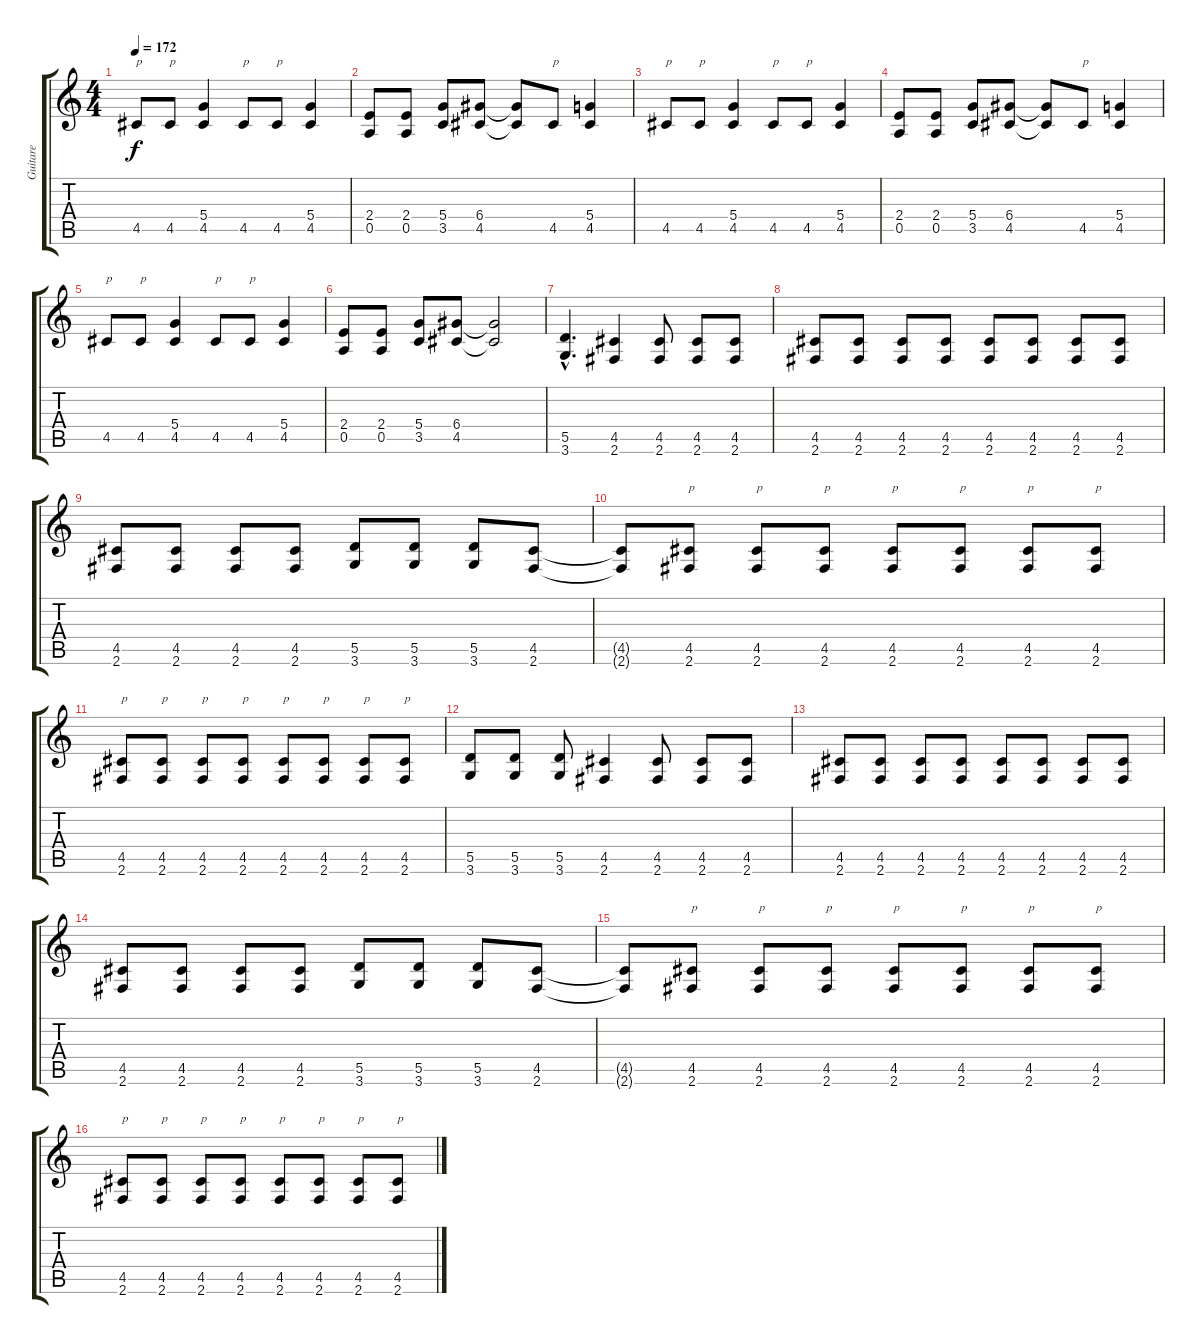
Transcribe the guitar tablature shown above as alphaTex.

\track ("Guitare" "Guitare") {instrument distortionguitar}
\staff {score tabs}
\tuning (E4 B3 G3 D3 A2 E2) {hide}
\ts (4 4)
\tempo 172
\clef g2
\ks c
4.5.8{txt "p" dy f} 4.5.8{txt "p"} (5.4 4.5).4 4.5.8{txt "p"} 4.5.8{txt "p"} (5.4 4.5).4 |
(2.4 0.5).8 (2.4 0.5).8 (5.4 3.5).8 (6.4 4.5).8 (6.4{t} 4.5{t}).8 4.5.8{txt "p"} (5.4 4.5).4 |
4.5.8{txt "p"} 4.5.8{txt "p"} (5.4 4.5).4 4.5.8{txt "p"} 4.5.8{txt "p"} (5.4 4.5).4 |
(2.4 0.5).8 (2.4 0.5).8 (5.4 3.5).8 (6.4 4.5).8 (6.4{t} 4.5{t}).8 4.5.8{txt "p"} (5.4 4.5).4 |
4.5.8{txt "p"} 4.5.8{txt "p"} (5.4 4.5).4 4.5.8{txt "p"} 4.5.8{txt "p"} (5.4 4.5).4 |
(2.4 0.5).8 (2.4 0.5).8 (5.4 3.5).8 (6.4 4.5).8 (6.4{t} 4.5{t}).2 |
(5.5{hac} 3.6{hac}).4{d} (4.5 2.6).4 (4.5 2.6).8 (4.5 2.6).8 (4.5 2.6).8 |
(4.5 2.6).8 (4.5 2.6).8 (4.5 2.6).8 (4.5 2.6).8 (4.5 2.6).8 (4.5 2.6).8 (4.5 2.6).8 (4.5 2.6).8 |
(4.5 2.6).8 (4.5 2.6).8 (4.5 2.6).8 (4.5 2.6).8 (5.5 3.6).8 (5.5 3.6).8 (5.5 3.6).8 (4.5 2.6).8 |
(4.5{t} 2.6{t}).8 (4.5 2.6).8{txt "p"} (4.5 2.6).8{txt "p"} (4.5 2.6).8{txt "p"} (4.5 2.6).8{txt "p"} (4.5 2.6).8{txt "p"} (4.5 2.6).8{txt "p"} (4.5 2.6).8{txt "p"} |
(4.5 2.6).8{txt "p"} (4.5 2.6).8{txt "p"} (4.5 2.6).8{txt "p"} (4.5 2.6).8{txt "p"} (4.5 2.6).8{txt "p"} (4.5 2.6).8{txt "p"} (4.5 2.6).8{txt "p"} (4.5 2.6).8{txt "p"} |
(5.5 3.6).8 (5.5 3.6).8 (5.5 3.6).8 (4.5 2.6).4 (4.5 2.6).8 (4.5 2.6).8 (4.5 2.6).8 |
(4.5 2.6).8 (4.5 2.6).8 (4.5 2.6).8 (4.5 2.6).8 (4.5 2.6).8 (4.5 2.6).8 (4.5 2.6).8 (4.5 2.6).8 |
(4.5 2.6).8 (4.5 2.6).8 (4.5 2.6).8 (4.5 2.6).8 (5.5 3.6).8 (5.5 3.6).8 (5.5 3.6).8 (4.5 2.6).8 |
(4.5{t} 2.6{t}).8 (4.5 2.6).8{txt "p"} (4.5 2.6).8{txt "p"} (4.5 2.6).8{txt "p"} (4.5 2.6).8{txt "p"} (4.5 2.6).8{txt "p"} (4.5 2.6).8{txt "p"} (4.5 2.6).8{txt "p"} |
(4.5 2.6).8{txt "p"} (4.5 2.6).8{txt "p"} (4.5 2.6).8{txt "p"} (4.5 2.6).8{txt "p"} (4.5 2.6).8{txt "p"} (4.5 2.6).8{txt "p"} (4.5 2.6).8{txt "p"} (4.5 2.6).8{txt "p"}
